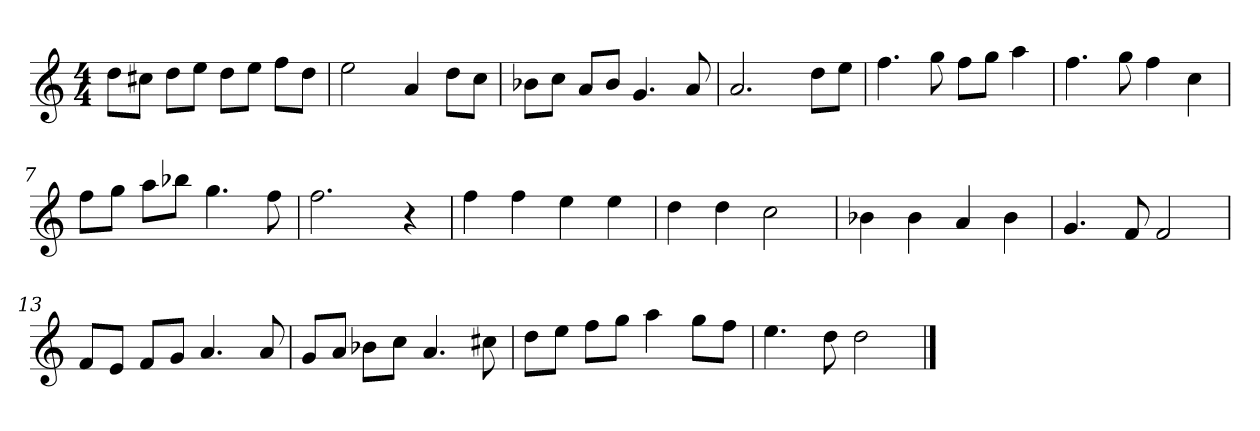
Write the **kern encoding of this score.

**kern
*part1
*staff1
*k[]
*M4/4
*MM120
=1
8ddL
8cc#XJ
8ddL
8eeJ
8ddL
8eeJ
8ffL
8ddJ
=2
2ee
4a
8ddL
8ccJ
=3
8b-XL
8ccJ
8aL
8b-J
4.g
8a
=4
2.a
8ddL
8eeJ
=5
4.ff
8gg
8ffL
8ggJ
4aa
=6
4.ff
8gg
4ff
4cc
=7
8ffL
8ggJ
8aaL
8bb-XJ
4.gg
8ff
=8
2.ff
4r
=9
4ff
4ff
4ee
4ee
=10
4dd
4dd
2cc
=11
4b-X
4b-
4a
4b-
=12
4.g
8f
2f
=13
8fL
8eJ
8fL
8gJ
4.a
8a
=14
8gL
8aJ
8b-XL
8ccJ
4.a
8cc#X
=15
8ddL
8eeJ
8ffL
8ggJ
4aa
8ggL
8ffJ
=16
4.ee
8dd
2dd
==
*-
